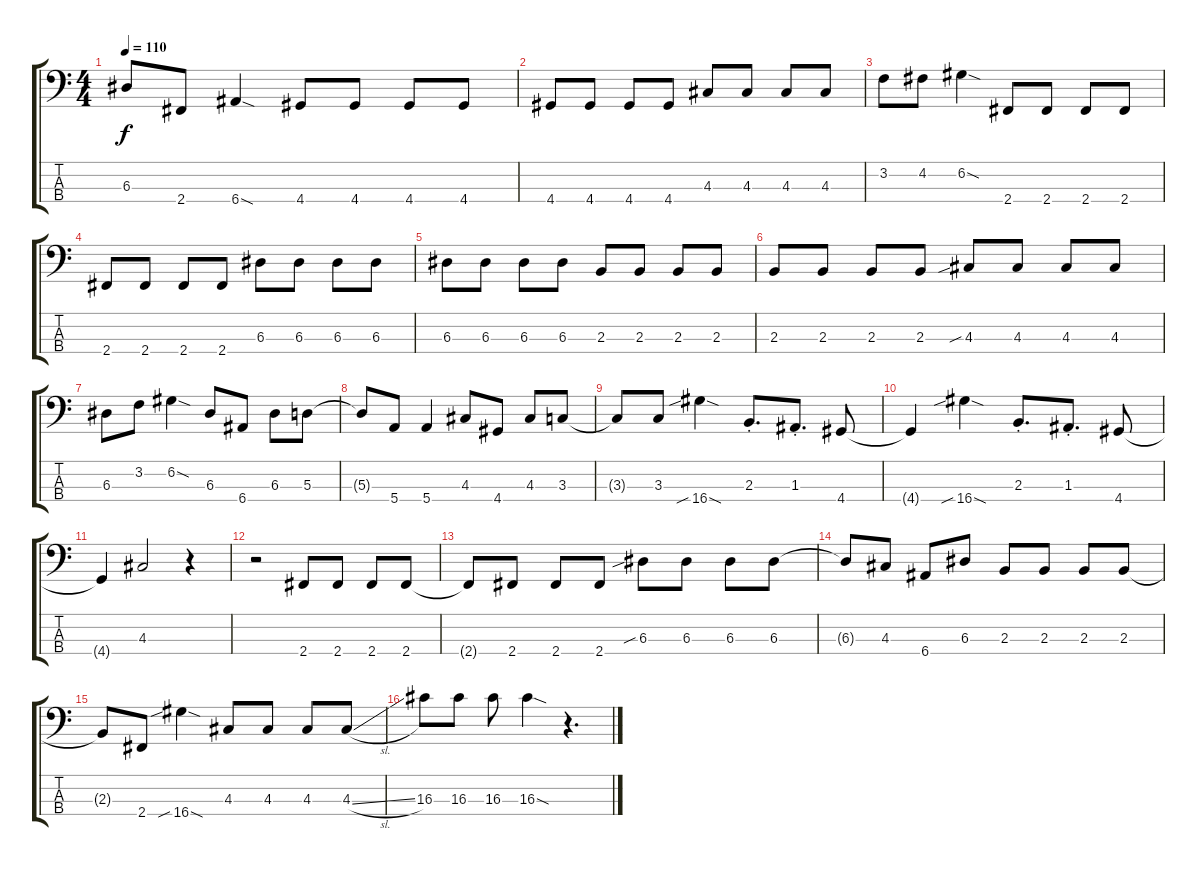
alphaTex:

\track "" {instrument electricbassfinger}
\staff {score tabs}
\tuning (G2 D2 A1 E1) {hide}
\ts (4 4)
\tempo 110
\clef f4
\ks c
6.3.8{dy f} 2.4.8 6.4{sod}.4 4.4.8 4.4.8 4.4.8 4.4.8 |
4.4.8 4.4.8 4.4.8 4.4.8 4.3.8 4.3.8 4.3.8 4.3.8 |
3.2.8 4.2.8 6.2{sod}.4 2.4.8 2.4.8 2.4.8 2.4.8 |
2.4.8 2.4.8 2.4.8 2.4.8 6.3.8 6.3.8 6.3.8 6.3.8 |
6.3.8 6.3.8 6.3.8 6.3.8 2.3.8 2.3.8 2.3.8 2.3.8 |
2.3.8 2.3.8 2.3.8 2.3.8 4.3{sib}.8 4.3.8 4.3.8 4.3.8 |
6.3.8 3.2.8 6.2{sod}.4 6.3.8 6.4.8 6.3.8 5.3.8 |
5.3{t}.8 5.4.8 5.4.4 4.3.8 4.4.8 4.3.8 3.3.8 |
3.3{t}.8 3.3.8 16.4{sib sod}.4 2.3{st}.8{d} 1.3{st}.8{d} 4.4.8 |
4.4{t}.4 16.4{sib sod}.4 2.3{st}.8{d} 1.3{st}.8{d} 4.4.8 |
4.4{t}.4 4.3.2 r.4 |
r.2 2.4.8 2.4.8 2.4.8 2.4.8 |
2.4{t}.8 2.4.8 2.4.8 2.4.8 6.3{sib}.8 6.3.8 6.3.8 6.3.8 |
6.3{t}.8 4.3.8 6.4.8 6.3.8 2.3.8 2.3.8 2.3.8 2.3.8 |
2.3{t}.8 2.4.8 16.4{sib sod}.4 4.3.8 4.3.8 4.3.8 4.3{sl}.8 |
16.3.8 16.3.8 16.3.8 16.3{sod}.4 r.4{d}
